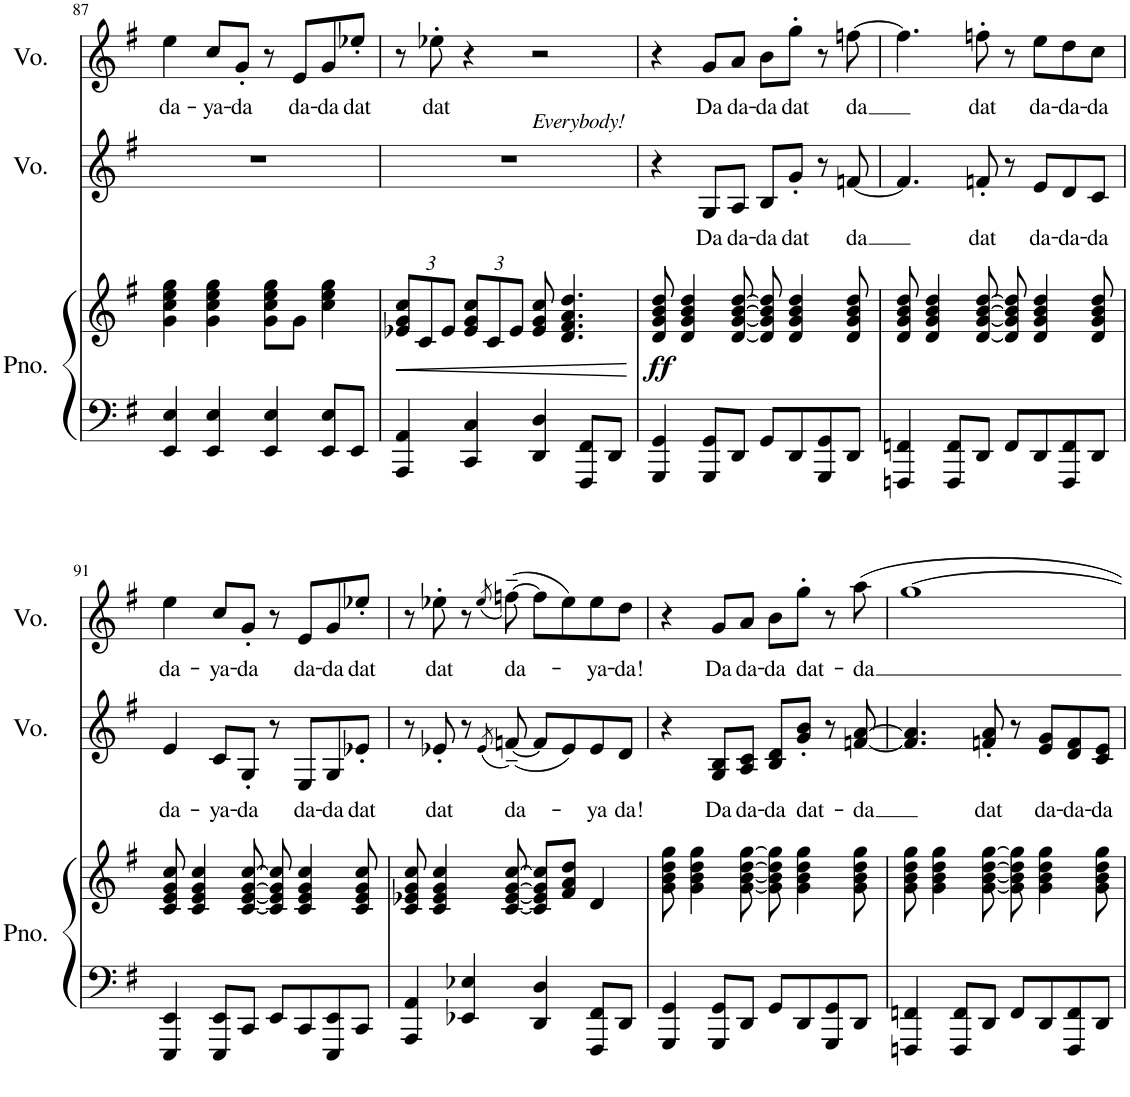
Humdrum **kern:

**kern	**kern	**dynam	**kern	**text	**kern	**text
*part3	*part3	*part3	*part2	*part2	*part1	*part1
*staff4	*staff3	*staff3/4	*staff2	*staff2	*staff1	*staff1
*I"Piano	*	*	*I"Voice	*	*I"Voice	*
*I'Pno.	*	*	*I'Vo.	*	*I'Vo.	*
!!LO:PB:g=z
*clefF4	*clefG2	*	*clefG2	*	*clefG2	*
*k[f#]	*k[f#]	*	*k[f#]	*	*k[f#]	*
*M4/4	*M4/4	*	*M4/4	*	*M4/4	*
=87	=87	=87	=87	=87	=87	=87
!	!	!	!	!	!	!LO:LY:b
4EE/ 4E/	4g\ 4cc\ 4ee\ 4gg\	.	1r	.	4ee\	da-
!	!	!	!	!	!	!LO:LY:b
4EE/ 4E/	4g\ 4cc\ 4ee\ 4gg\	.	.	.	8cc/L	-ya-
!	!	!	!	!	!	!LO:LY:b
.	.	.	.	.	8g'/J	-da
4EE/ 4E/	8g\ 8cc\ 8ee\ 8gg\L	.	.	.	8r	.
!	!	!	!	!	!	!LO:LY:b
.	8g\J	.	.	.	8e/L	da-
!	!	!	!	!	!	!LO:LY:b
8EE/ 8E/L	4cc\ 4ee\ 4gg\	.	.	.	8g/	-da
!	!	!	!	!	!	!LO:LY:b
8EE/J	.	.	.	.	8ee-X'/J	dat
=88	=88	=88	=88	=88	=88	=88
*	*Xbrackettup	*	*	*	*	*
!	!	!LO:HP:b	!	!	!	!
4AAA/ 4AA/	12e-X/ 12g/ 12cc/L	<	1r	.	8r	.
.	12c/	.	.	.	.	.
!	!	!	!	!	!	!LO:LY:b
.	.	.	.	.	8ee-X'\	dat
.	12e-/J	.	.	.	.	.
4CC/ 4C/	12e-/ 12g/ 12cc/L	.	.	.	4r	.
.	12c/	.	.	.	.	.
.	12e-/J	.	.	.	.	.
!	!	!	!	!	!LO:TX:b:i:t=Everybody!	!
4DD/ 4D/	8e-/ 8g/ 8cc/	.	.	.	2r	.
.	4.d/ 4.f#/ 4.a/ 4.dd/	.	.	.	.	.
8FFF#/ 8FF#/L	.	.	.	.	.	.
8DD/J	.	.	.	.	.	.
.	.	[	.	.	.	.
=89	=89	=89	=89	=89	=89	=89
!	!	!LO:DY:b	!	!	!	!
4GGG/ 4GG/	8d/ 8g/ 8b/ 8dd/	ff	4r	.	4r	.
.	4d/ 4g/ 4b/ 4dd/	.	.	.	.	.
!	!	!	!	!LO:LY:b	!	!LO:LY:b
8GGG/ 8GG/L	.	.	8G/L	Da-	8g/L	Da-
!	!	!	!	!LO:LY:b	!	!LO:LY:b
8DD/J	[8d/ [8g/ [8b/ [8dd/	.	8A/J	-da-	8a/J	-da-
!	!	!	!	!LO:LY:b	!	!LO:LY:b
8GG/L	8d/] 8g/] 8b/] 8dd/]	.	8B/L	-da	8b\L	-da
!	!	!	!	!LO:LY:b	!	!LO:LY:b
8DD/	4d/ 4g/ 4b/ 4dd/	.	8g'/J	dat	8gg'\J	dat
8GGG/ 8GG/	.	.	8r	.	8r	.
!	!	!	!	!LO:LY:b	!	!LO:LY:b
8DD/J	8d/ 8g/ 8b/ 8dd/	.	[8fn/	da	[8ffn\	-da
=90	=90	=90	=90	=90	=90	=90
4FFFn/ 4FFn/	8d/ 8g/ 8b/ 8dd/	.	4.f/]	.	4.ff\]	.
.	4d/ 4g/ 4b/ 4dd/	.	.	.	.	.
8FFF/ 8FF/L	.	.	.	.	.	.
!	!	!	!	!LO:LY:b	!	!LO:LY:b
8DD/J	[8d/ [8g/ [8b/ [8dd/	.	8fn'/	dat	8ffn'\	dat
8FF/L	8d/] 8g/] 8b/] 8dd/]	.	8r	.	8r	.
!	!	!	!	!LO:LY:b	!	!LO:LY:b
8DD/	4d/ 4g/ 4b/ 4dd/	.	8e/L	da-	8ee\L	da-
!	!	!	!	!LO:LY:b	!	!LO:LY:b
8FFF/ 8FF/	.	.	8d/	-da-	8dd\	-da-
!	!	!	!	!LO:LY:b	!	!LO:LY:b
8DD/J	8d/ 8g/ 8b/ 8dd/	.	8c/J	-da	8cc\J	-da
!!LO:LB:g=z
=91	=91	=91	=91	=91	=91	=91
!	!	!	!	!LO:LY:b	!	!LO:LY:b
4EEE/ 4EE/	8c/ 8e/ 8g/ 8cc/	.	4e/	da-	4ee\	da-
.	4c/ 4e/ 4g/ 4cc/	.	.	.	.	.
!	!	!	!	!LO:LY:b	!	!LO:LY:b
8EEE/ 8EE/L	.	.	8c/L	-ya-	8cc/L	-ya-
!	!	!	!	!LO:LY:b	!	!LO:LY:b
8CC/J	[8c/ [8e/ [8g/ [8cc/	.	8G'/J	-da	8g'/J	-da
8EE/L	8c/] 8e/] 8g/] 8cc/]	.	8r	.	8r	.
!	!	!	!	!LO:LY:b	!	!LO:LY:b
8CC/	4c/ 4e/ 4g/ 4cc/	.	8E/L	da-	8e/L	da-
!	!	!	!	!LO:LY:b	!	!LO:LY:b
8EEE/ 8EE/	.	.	8G/	-da	8g/	-da
!	!	!	!	!LO:LY:b	!	!LO:LY:b
8CC/J	8c/ 8e/ 8g/ 8cc/	.	8e-X'/J	dat	8ee-X'/J	dat
=92	=92	=92	=92	=92	=92	=92
4AAA/ 4AA/	8c/ 8e-X/ 8g/ 8cc/	.	8r	.	8r	.
!	!	!	!	!LO:LY:b	!	!LO:LY:b
.	4c/ 4e-/ 4g/ 4cc/	.	8e-X'/	dat	8ee-X'\	dat
4EE-X/ 4E-X/	.	.	8r	.	8r	.
.	.	.	(8qe-/	.	(8qee-/	.
!	!	!	!	!LO:LY:b	!	!LO:LY:b
.	[8c/ [8e-/ [8g/ [8cc/	.	([8fn~/)	da-	([8ffn~\)	da-
4DD/ 4D/	8c/] 8e-/] 8g/] 8cc/]L	.	8f/L]	.	8ff\L]	.
.	8f#/ 8a/ 8dd/J	.	8e-/)	.	8ee-\)	.
!	!	!	!	!LO:LY:b	!	!LO:LY:b
8FFF#/ 8FF#/L	4d/	.	8e-/	-ya	8ee-\	-ya-
!	!	!	!	!LO:LY:b	!	!LO:LY:b
8DD/J	.	.	8d/J	da!	8dd\J	-da!
=93	=93	=93	=93	=93	=93	=93
4GGG/ 4GG/	8g\ 8b\ 8dd\ 8gg\	.	4r	.	4r	.
.	4g\ 4b\ 4dd\ 4gg\	.	.	.	.	.
!	!	!	!	!LO:LY:b	!	!LO:LY:b
8GGG/ 8GG/L	.	.	8G/ 8B/L	Da-	8g/L	Da-
!	!	!	!	!LO:LY:b	!	!LO:LY:b
8DD/J	[8g\ [8b\ [8dd\ [8gg\	.	8A/ 8c/J	-da-	8a/J	-da-
!	!	!	!	!LO:LY:b	!	!LO:LY:b
8GG/L	8g\] 8b\] 8dd\] 8gg\]	.	8B/ 8d/L	-da	8b\L	-da
!	!	!	!	!LO:LY:b	!	!LO:LY:b
8DD/	4g\ 4b\ 4dd\ 4gg\	.	8g/' 8b/'J	dat-	8gg'\J	dat-
8GGG/ 8GG/	.	.	8r	.	8r	.
!	!	!	!	!LO:LY:b	!	!LO:LY:b
8DD/J	8g\ 8b\ 8dd\ 8gg\	.	[8fn/ [8a/	-da	8aa\	-da
=94	=94	=94	=94	=94	=94	=94
4FFFn/ 4FFn/	8g\ 8b\ 8dd\ 8gg\	.	4.f/] 4.a/]	.	[1gg	.
.	4g\ 4b\ 4dd\ 4gg\	.	.	.	.	.
8FFF/ 8FF/L	.	.	.	.	.	.
!	!	!	!	!LO:LY:b	!	!
8DD/J	[8g\ [8b\ [8dd\ [8gg\	.	8fn/' 8a/'	dat	.	.
8FF/L	8g\] 8b\] 8dd\] 8gg\]	.	8r	.	.	.
!	!	!	!	!LO:LY:b	!	!
8DD/	4g\ 4b\ 4dd\ 4gg\	.	8e/ 8g/L	da-	.	.
!	!	!	!	!LO:LY:b	!	!
8FFF/ 8FF/	.	.	8d/ 8f/	-da-	.	.
!	!	!	!	!LO:LY:b	!	!
8DD/J	8g\ 8b\ 8dd\ 8gg\	.	8c/ 8e/J	-da	.	.
=	=	=	=	=	=	=
*-	*-	*-	*-	*-	*-	*-
